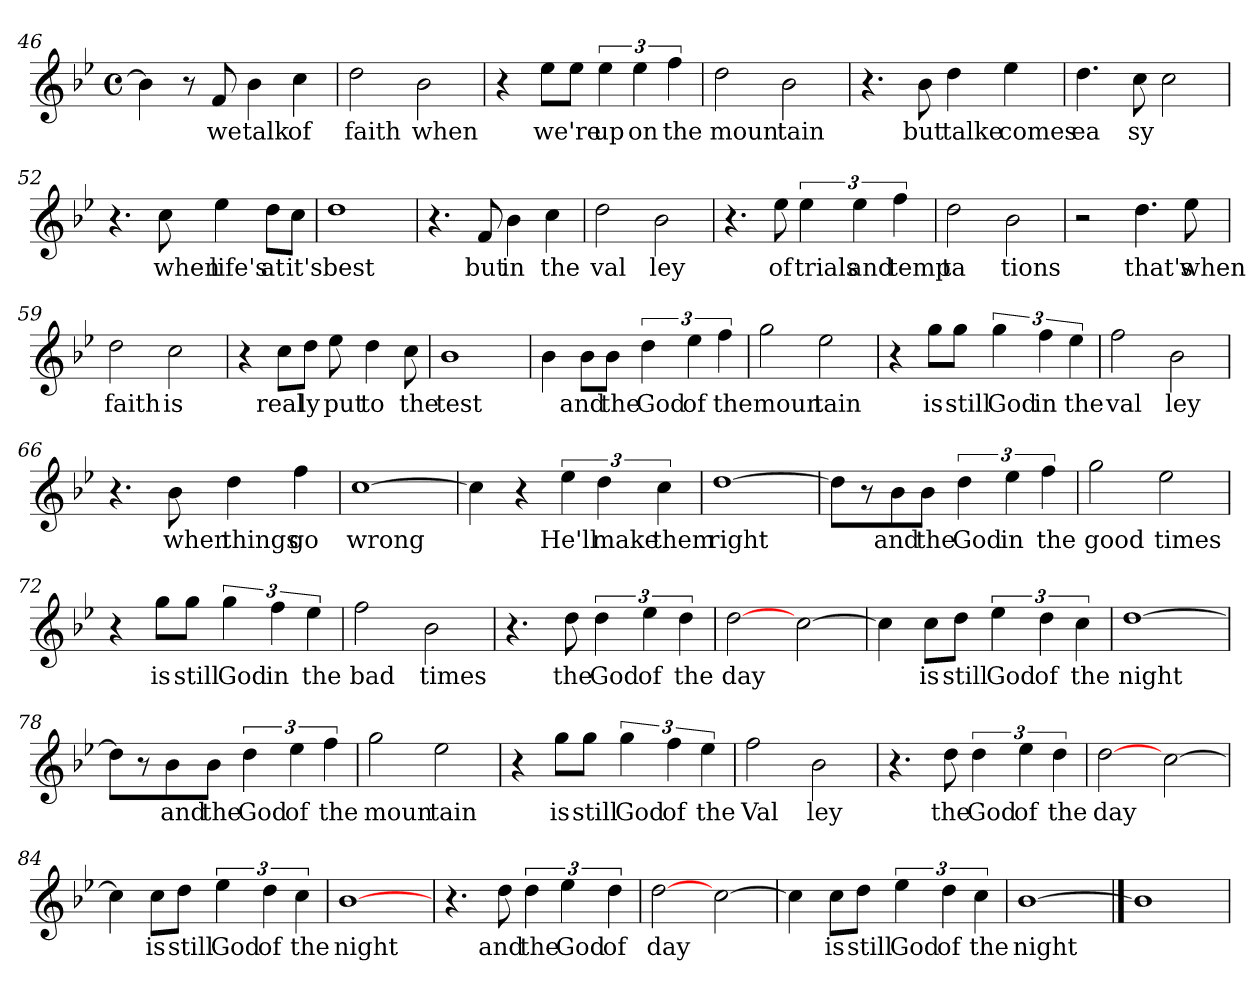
**kern	**text
*part1	*part1
*staff1	*staff1
*clefG2	*
*k[b-e-]	*
*B-:	*
*M4/4	*
*met(c)	*
=46	=46
4b-\]	.
8r	.
!	!LO:LY:b
8f/	we
!	!LO:LY:b
4b-\	talk
!	!LO:LY:b
4cc\	of
=47	=47
!	!LO:LY:b
2dd\	faith
!	!LO:LY:b
2b-\	when
=48	=48
4r	.
!	!LO:LY:b
8ee-\L	we're
8ee-\J	.
!	!LO:LY:b
6ee-\	up
!	!LO:LY:b
6ee-\	on
!	!LO:LY:b
6ff\	the
=49	=49
!	!LO:LY:b
2dd\	moun
!	!LO:LY:b
2b-\	tain
=50	=50
4.r	.
!	!LO:LY:b
8b-\	but
!	!LO:LY:b
4dd\	talke
!	!LO:LY:b
4ee-\	comes
!!LO:LB:g=z
=51	=51
!	!LO:LY:b
4.dd\	ea
!	!LO:LY:b
8cc\	sy
2cc\	.
=52	=52
4.r	.
!	!LO:LY:b
8cc\	when
!	!LO:LY:b
4ee-\	life's
!	!LO:LY:b
8dd\L	at
!	!LO:LY:b
8cc\J	it's
=53	=53
!	!LO:LY:b
1dd	best
=54	=54
4.r	.
!	!LO:LY:b
8f/	but
!	!LO:LY:b
4b-\	in
!	!LO:LY:b
4cc\	the
=55	=55
!	!LO:LY:b
2dd\	val
!	!LO:LY:b
2b-\	ley
=56	=56
4.r	.
!	!LO:LY:b
8ee-\	of
!	!LO:LY:b
6ee-\	trials
!	!LO:LY:b
6ee-\	and
!	!LO:LY:b
6ff\	temp
!!LO:LB:g=z
=57	=57
!	!LO:LY:b
2dd\	ta
!	!LO:LY:b
2b-\	tions
=58	=58
2r	.
!	!LO:LY:b
4.dd\	that's
!	!LO:LY:b
8ee-\	when
=59	=59
!	!LO:LY:b
2dd\	faith
!	!LO:LY:b
2cc\	is
=60	=60
4r	.
!	!LO:LY:b
8cc\L	real
!	!LO:LY:b
8dd\J	ly
!	!LO:LY:b
8ee-\	put
!	!LO:LY:b
4dd\	to
!	!LO:LY:b
8cc\	the
=61	=61
!	!LO:LY:b
1b-	test
=62	=62
4b-\	.
!	!LO:LY:b
8b-\L	and
!	!LO:LY:b
8b-\J	the
!	!LO:LY:b
6dd\	God
!	!LO:LY:b
6ee-\	of
!	!LO:LY:b
6ff\	the
!!LO:LB:g=z
=63	=63
!	!LO:LY:b
2gg\	moun
!	!LO:LY:b
2ee-\	tain
=64	=64
4r	.
!	!LO:LY:b
8gg\L	is
!	!LO:LY:b
8gg\J	still
!	!LO:LY:b
6gg\	God
!	!LO:LY:b
6ff\	in
!	!LO:LY:b
6ee-\	the
=65	=65
!	!LO:LY:b
2ff\	val
!	!LO:LY:b
2b-\	ley
=66	=66
4.r	.
!	!LO:LY:b
8b-\	when
!	!LO:LY:b
4dd\	things
!	!LO:LY:b
4ff\	go
=67	=67
!	!LO:LY:b
[1cc	wrong
!!LO:LB:g=z
=68	=68
4cc\]	.
4r	.
!	!LO:LY:b
6ee-\	He'll
!	!LO:LY:b
6dd\	make
!	!LO:LY:b
6cc\	them
=69	=69
!	!LO:LY:b
[1dd	right
=70	=70
8dd\L]	.
8r	.
!	!LO:LY:b
8b-\	and
!	!LO:LY:b
8b-\J	the
!	!LO:LY:b
6dd\	God
!	!LO:LY:b
6ee-\	in
!	!LO:LY:b
6ff\	the
=71	=71
!	!LO:LY:b
2gg\	good
!	!LO:LY:b
2ee-\	times
=72	=72
4r	.
!	!LO:LY:b
8gg\L	is
!	!LO:LY:b
8gg\J	still
!	!LO:LY:b
6gg\	God
!	!LO:LY:b
6ff\	in
!	!LO:LY:b
6ee-\	the
!!LO:LB:g=z
=73	=73
!	!LO:LY:b
2ff\	bad
!	!LO:LY:b
2b-\	times
=74	=74
4.r	.
!	!LO:LY:b
8dd\	the
!	!LO:LY:b
6dd\	God
!	!LO:LY:b
6ee-\	of
!	!LO:LY:b
6dd\	the
=75	=75
!	!LO:LY:b
[2dd\	day
[2cc\	.
=76	=76
4cc\]	.
!	!LO:LY:b
8cc\L	is
!	!LO:LY:b
8dd\J	still
!	!LO:LY:b
6ee-\	God
!	!LO:LY:b
6dd\	of
!	!LO:LY:b
6cc\	the
=77	=77
!	!LO:LY:b
[1dd	night
!!LO:LB:g=z
=78	=78
8dd\L]	.
8r	.
!	!LO:LY:b
8b-\	and
!	!LO:LY:b
8b-\J	the
!	!LO:LY:b
6dd\	God
!	!LO:LY:b
6ee-\	of
!	!LO:LY:b
6ff\	the
=79	=79
!	!LO:LY:b
2gg\	moun
!	!LO:LY:b
2ee-\	tain
=80	=80
4r	.
!	!LO:LY:b
8gg\L	is
!	!LO:LY:b
8gg\J	still
!	!LO:LY:b
6gg\	God
!	!LO:LY:b
6ff\	of
!	!LO:LY:b
6ee-\	the
=81	=81
!	!LO:LY:b
2ff\	Val
!	!LO:LY:b
2b-\	ley
=82	=82
4.r	.
!	!LO:LY:b
8dd\	the
!	!LO:LY:b
6dd\	God
!	!LO:LY:b
6ee-\	of
!	!LO:LY:b
6dd\	the
!!LO:LB:g=z
=83	=83
!	!LO:LY:b
[2dd\	day
[2cc\	.
=84	=84
4cc\]	.
!	!LO:LY:b
8cc\L	is
!	!LO:LY:b
8dd\J	still
!	!LO:LY:b
6ee-\	God
!	!LO:LY:b
6dd\	of
!	!LO:LY:b
6cc\	the
=85	=85
!	!LO:LY:b
[1b-	night
=86	=86
4.r	.
!	!LO:LY:b
8dd\	and
!	!LO:LY:b
6dd\	the
!	!LO:LY:b
6ee-\	God
!	!LO:LY:b
6dd\	of
=87	=87
!	!LO:LY:b
[2dd\	day
[2cc\	.
=88	=88
4cc\]	.
!	!LO:LY:b
8cc\L	is
!	!LO:LY:b
8dd\J	still
!	!LO:LY:b
6ee-\	God
!	!LO:LY:b
6dd\	of
!	!LO:LY:b
6cc\	the
!!LO:PB:g=z
=89	=89
!	!LO:LY:b
[1b-	night
==90	==90
1b-]	.
=	=
*-	*-
